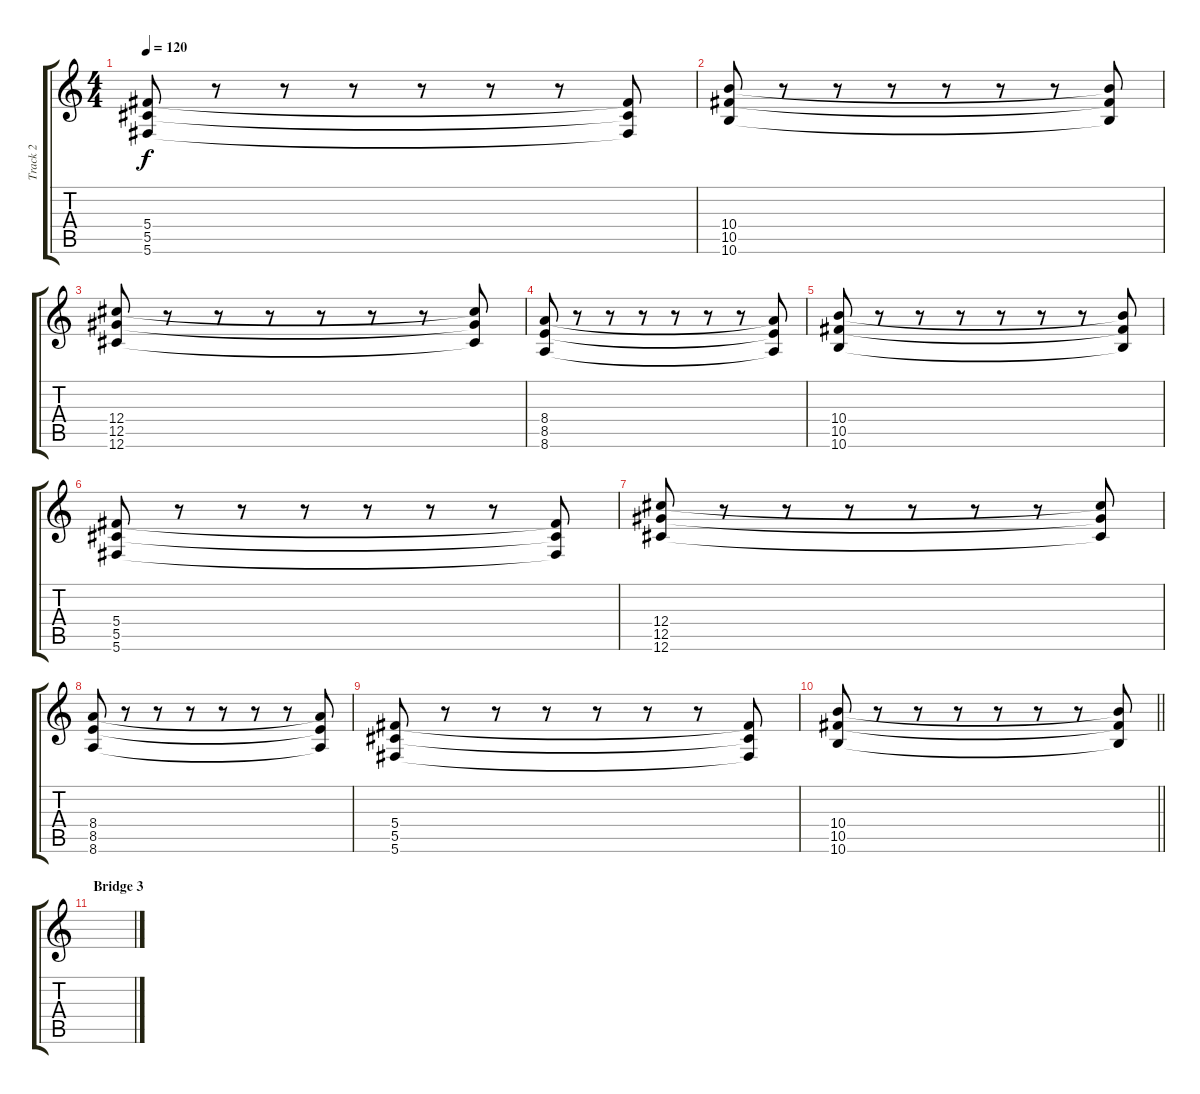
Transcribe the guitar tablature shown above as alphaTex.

\track ("Track 2" "Track 2") {instrument distortionguitar}
\staff {score tabs}
\tuning (Eb4 Bb3 Gb3 Db3 Ab2 Db2) {hide}
\ts (4 4)
\tempo 120
\clef g2
\ks c
(5.4 5.5 5.6).8{dy f} r.8 r.8 r.8 r.8 r.8 r.8 (5.4{t} 5.5{t} 5.6{t}).8 |
(10.4 10.5 10.6).8 r.8 r.8 r.8 r.8 r.8 r.8 (10.4{t} 10.5{t} 10.6{t}).8 |
(12.4 12.5 12.6).8 r.8 r.8 r.8 r.8 r.8 r.8 (12.4{t} 12.5{t} 12.6{t}).8 |
(8.4 8.5 8.6).8 r.8 r.8 r.8 r.8 r.8 r.8 (8.4{t} 8.5{t} 8.6{t}).8 |
(10.4 10.5 10.6).8 r.8 r.8 r.8 r.8 r.8 r.8 (10.4{t} 10.5{t} 10.6{t}).8 |
(5.4 5.5 5.6).8 r.8 r.8 r.8 r.8 r.8 r.8 (5.4{t} 5.5{t} 5.6{t}).8 |
(12.4 12.5 12.6).8 r.8 r.8 r.8 r.8 r.8 r.8 (12.4{t} 12.5{t} 12.6{t}).8 |
(8.4 8.5 8.6).8 r.8 r.8 r.8 r.8 r.8 r.8 (8.4{t} 8.5{t} 8.6{t}).8 |
(5.4 5.5 5.6).8 r.8 r.8 r.8 r.8 r.8 r.8 (5.4{t} 5.5{t} 5.6{t}).8 |
\barLineRight lightlight
(10.4 10.5 10.6).8 r.8 r.8 r.8 r.8 r.8 r.8 (10.4{t} 10.5{t} 10.6{t}).8 |
\section ("" "Bridge 3")
